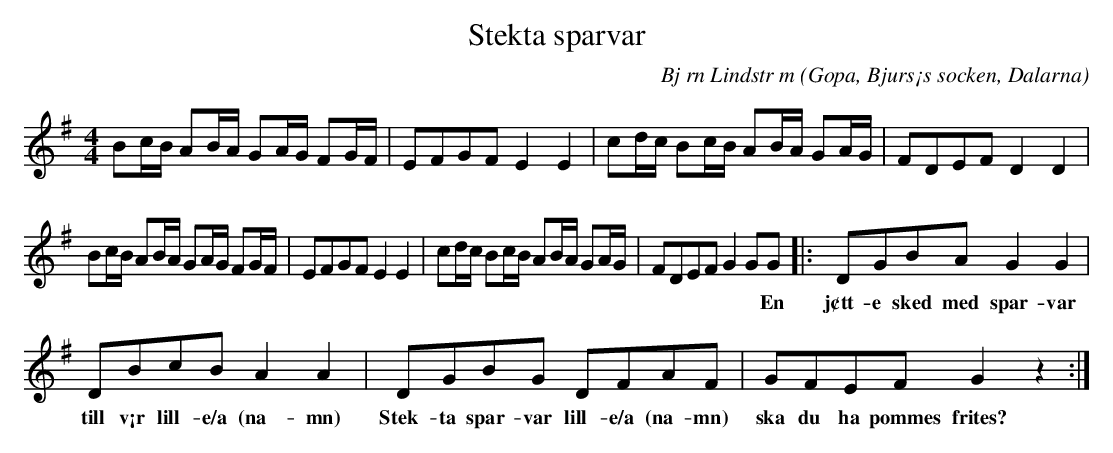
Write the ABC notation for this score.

X:1
C:Bj rn Lindstr m
T:Stekta sparvar
O:Gopa, Bjurs¡s socken, Dalarna
M:4/4
L:1/8
K:G
Bc/B/ AB/A/ GA/G/ FG/F/ | EFGF E2 E2 | cd/c/ Bc/B/ AB/A/ GA/G/ | FDEF D2 D2 |%4
w: ||||
 Bc/B/ AB/A/ GA/G/ FG/F/ | EFGF E2 E2 | cd/c/ Bc/B/ AB/A/ GA/G/ | FDEF G2 GG |: DGBA G2 G2 | %9
w: |||* * * * * * En|j¢tt- e sked med spar- var|
 DBcB A2 A2 | DGBG DFAF | GFEF G2 z2 :| %12
w: till v¡r lill- e/a (na- mn)|Stek- ta spar- var lill- e/a (na- mn)|ska du ha pommes frites?|
